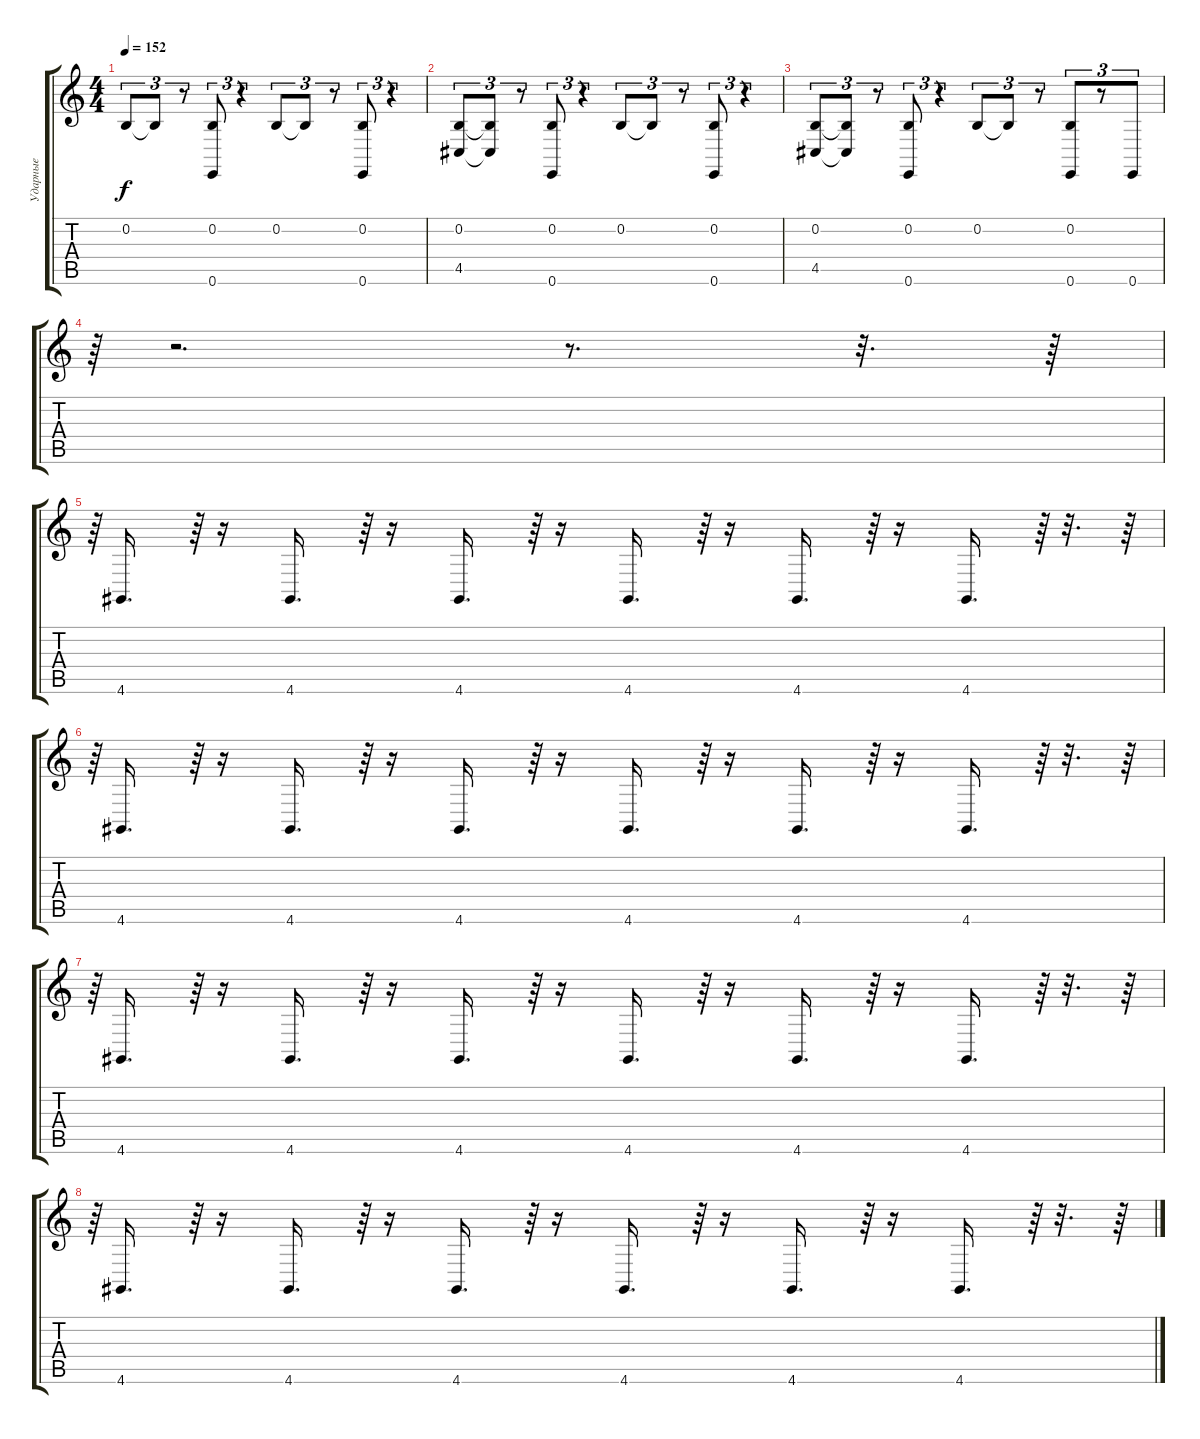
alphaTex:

\track ("Ударные" "Ударные") {instrument acousticgrandpiano}
\staff {score tabs}
\tuning (E4 B3 G3 D3 A2 E2) {hide}
\ts (4 4)
\tempo 152
\clef g2
\ks c
0.2.8{tu (3 2) dy f} 0.2{t}.8{tu (3 2)} r.8{tu (3 2)} (0.2 0.6).8{tu (3 2)} r.4{tu (3 2)} 0.2.8{tu (3 2)} 0.2{t}.8{tu (3 2)} r.8{tu (3 2)} (0.2 0.6).8{tu (3 2)} r.4{tu (3 2)} |
(0.2 4.5).8{tu (3 2)} (0.2{t} 4.5{t}).8{tu (3 2)} r.8{tu (3 2)} (0.2 0.6).8{tu (3 2)} r.4{tu (3 2)} 0.2.8{tu (3 2)} 0.2{t}.8{tu (3 2)} r.8{tu (3 2)} (0.2 0.6).8{tu (3 2)} r.4{tu (3 2)} |
(0.2 4.5).8{tu (3 2)} (0.2{t} 4.5{t}).8{tu (3 2)} r.8{tu (3 2)} (0.2 0.6).8{tu (3 2)} r.4{tu (3 2)} 0.2.8{tu (3 2)} 0.2{t}.8{tu (3 2)} r.8{tu (3 2)} (0.2 0.6).8{tu (3 2)} r.8{tu (3 2)} 0.6.8{tu (3 2)} |
r.64{tu (3 2)} r.2{d} r.8{d} r.32{d} r.64 |
r.64{tu (3 2)} 4.6.16{d} r.64{tu (3 2)} r.16 4.6.16{d} r.64{tu (3 2)} r.16 4.6.16{d} r.64{tu (3 2)} r.16 4.6.16{d} r.64{tu (3 2)} r.16 4.6.16{d} r.64{tu (3 2)} r.16 4.6.16{d} r.64{tu (3 2)} r.32{d} r.64 |
r.64{tu (3 2)} 4.6.16{d} r.64{tu (3 2)} r.16 4.6.16{d} r.64{tu (3 2)} r.16 4.6.16{d} r.64{tu (3 2)} r.16 4.6.16{d} r.64{tu (3 2)} r.16 4.6.16{d} r.64{tu (3 2)} r.16 4.6.16{d} r.64{tu (3 2)} r.32{d} r.64 |
r.64{tu (3 2)} 4.6.16{d} r.64{tu (3 2)} r.16 4.6.16{d} r.64{tu (3 2)} r.16 4.6.16{d} r.64{tu (3 2)} r.16 4.6.16{d} r.64{tu (3 2)} r.16 4.6.16{d} r.64{tu (3 2)} r.16 4.6.16{d} r.64{tu (3 2)} r.32{d} r.64 |
r.64{tu (3 2)} 4.6.16{d} r.64{tu (3 2)} r.16 4.6.16{d} r.64{tu (3 2)} r.16 4.6.16{d} r.64{tu (3 2)} r.16 4.6.16{d} r.64{tu (3 2)} r.16 4.6.16{d} r.64{tu (3 2)} r.16 4.6.16{d} r.64{tu (3 2)} r.32{d} r.64
